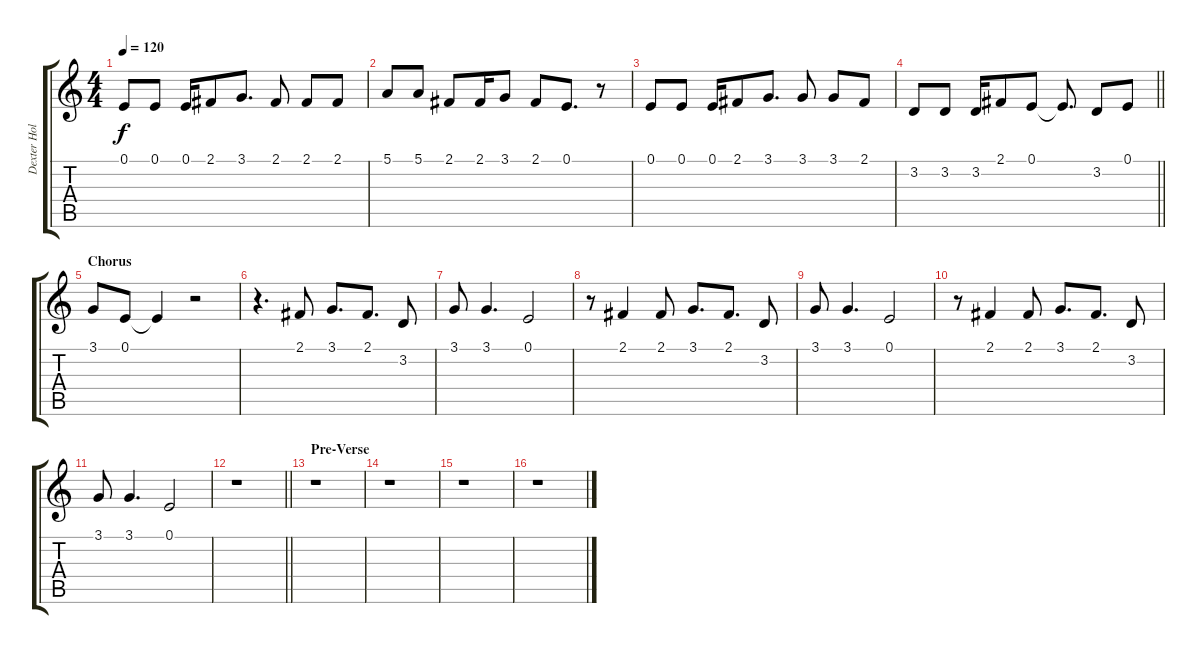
\track ("Dexter Holland - Vocals" "Dexter Hol") {instrument altosax}
\staff {score tabs}
\tuning (E4 B3 G3 D3 A2 E2) {hide}
\ts (4 4)
\tempo 120
\clef g2
\ks c
0.1.8{dy f} 0.1.8 0.1.16 2.1.8 3.1.8{d} 2.1.8 2.1.8 2.1.8 |
5.1.8 5.1.8 2.1.8 2.1.16 3.1.8 2.1.8 0.1.8{d} r.8 |
0.1.8 0.1.8 0.1.16 2.1.8 3.1.8{d} 3.1.8 3.1.8 2.1.8 |
\barLineRight lightlight
3.2.8 3.2.8 3.2.16 2.1.8 0.1.8 0.1{t}.8{d} 3.2.8 0.1.8 |
\section ("" "Chorus")
3.1.8 0.1.8 0.1{t}.4 r.2 |
r.4{d} 2.1.8 3.1.8{d} 2.1.8{d} 3.2.8 |
3.1.8 3.1.4{d} 0.1.2 |
r.8 2.1.4 2.1.8 3.1.8{d} 2.1.8{d} 3.2.8 |
3.1.8 3.1.4{d} 0.1.2 |
r.8 2.1.4 2.1.8 3.1.8{d} 2.1.8{d} 3.2.8 |
3.1.8 3.1.4{d} 0.1.2 |
\barLineRight lightlight
r.1 |
\section ("" "Pre-Verse")
r.1 |
r.1 |
r.1 |
r.1
